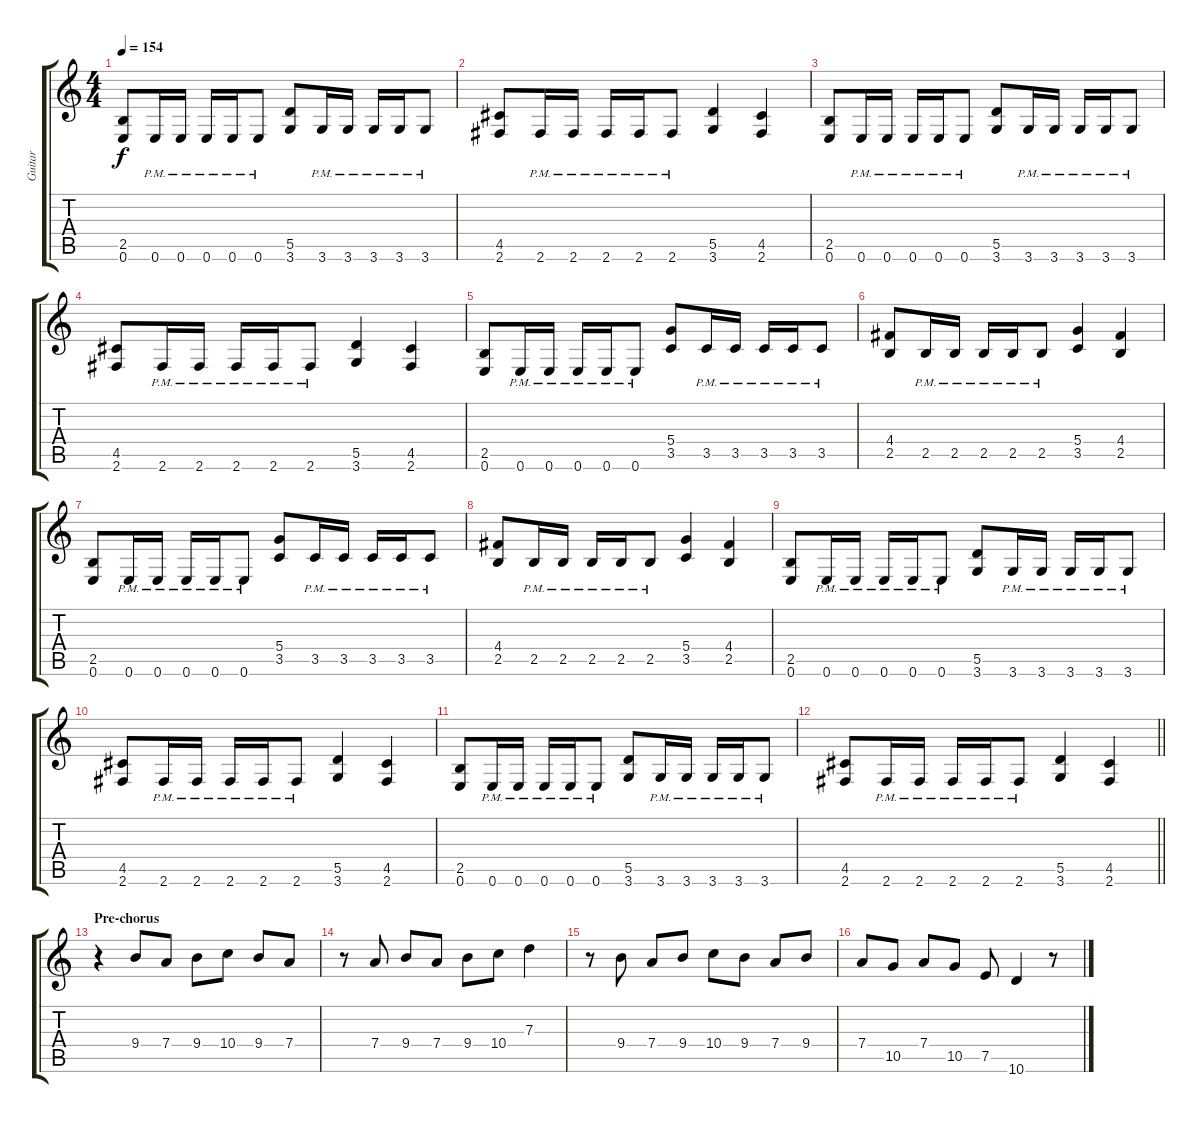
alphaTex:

\track ("Guitar" "Guitar") {instrument distortionguitar}
\staff {score tabs}
\tuning (E4 B3 G3 D3 A2 E2) {hide}
\ts (4 4)
\tempo 154
\clef g2
\ks c
(2.5 0.6).8{dy f} 0.6{pm}.16 0.6{pm}.16 0.6{pm}.16 0.6{pm}.16 0.6{pm}.8 (5.5 3.6).8 3.6{pm}.16 3.6{pm}.16 3.6{pm}.16 3.6{pm}.16 3.6{pm}.8 |
(4.5 2.6).8 2.6{pm}.16 2.6{pm}.16 2.6{pm}.16 2.6{pm}.16 2.6{pm}.8 (5.5 3.6).4 (4.5 2.6).4 |
(2.5 0.6).8 0.6{pm}.16 0.6{pm}.16 0.6{pm}.16 0.6{pm}.16 0.6{pm}.8 (5.5 3.6).8 3.6{pm}.16 3.6{pm}.16 3.6{pm}.16 3.6{pm}.16 3.6{pm}.8 |
(4.5 2.6).8 2.6{pm}.16 2.6{pm}.16 2.6{pm}.16 2.6{pm}.16 2.6{pm}.8 (5.5 3.6).4 (4.5 2.6).4 |
(2.5 0.6).8 0.6{pm}.16 0.6{pm}.16 0.6{pm}.16 0.6{pm}.16 0.6{pm}.8 (5.4 3.5).8 3.5{pm}.16 3.5{pm}.16 3.5{pm}.16 3.5{pm}.16 3.5{pm}.8 |
(4.4 2.5).8 2.5{pm}.16 2.5{pm}.16 2.5{pm}.16 2.5{pm}.16 2.5{pm}.8 (5.4 3.5).4 (4.4 2.5).4 |
(2.5 0.6).8 0.6{pm}.16 0.6{pm}.16 0.6{pm}.16 0.6{pm}.16 0.6{pm}.8 (5.4 3.5).8 3.5{pm}.16 3.5{pm}.16 3.5{pm}.16 3.5{pm}.16 3.5{pm}.8 |
(4.4 2.5).8 2.5{pm}.16 2.5{pm}.16 2.5{pm}.16 2.5{pm}.16 2.5{pm}.8 (5.4 3.5).4 (4.4 2.5).4 |
(2.5 0.6).8 0.6{pm}.16 0.6{pm}.16 0.6{pm}.16 0.6{pm}.16 0.6{pm}.8 (5.5 3.6).8 3.6{pm}.16 3.6{pm}.16 3.6{pm}.16 3.6{pm}.16 3.6{pm}.8 |
(4.5 2.6).8 2.6{pm}.16 2.6{pm}.16 2.6{pm}.16 2.6{pm}.16 2.6{pm}.8 (5.5 3.6).4 (4.5 2.6).4 |
(2.5 0.6).8 0.6{pm}.16 0.6{pm}.16 0.6{pm}.16 0.6{pm}.16 0.6{pm}.8 (5.5 3.6).8 3.6{pm}.16 3.6{pm}.16 3.6{pm}.16 3.6{pm}.16 3.6{pm}.8 |
\barLineRight lightlight
(4.5 2.6).8 2.6{pm}.16 2.6{pm}.16 2.6{pm}.16 2.6{pm}.16 2.6{pm}.8 (5.5 3.6).4 (4.5 2.6).4 |
\section ("" "Pre-chorus")
r.4 9.4.8 7.4.8 9.4.8 10.4.8 9.4.8 7.4.8 |
r.8 7.4.8 9.4.8 7.4.8 9.4.8 10.4.8 7.3.4 |
r.8 9.4.8 7.4.8 9.4.8 10.4.8 9.4.8 7.4.8 9.4.8 |
7.4.8 10.5.8 7.4.8 10.5.8 7.5.8 10.6.4 r.8
